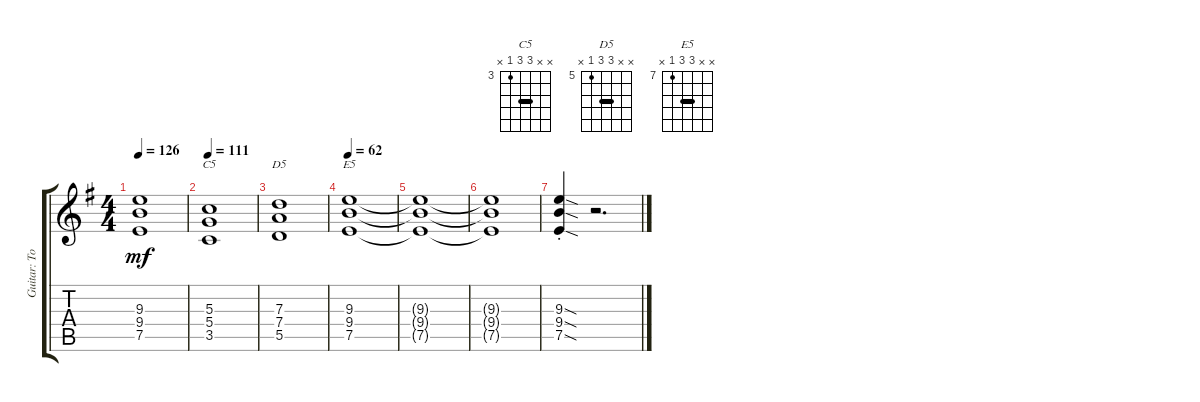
\track ("Guitar: Tony" "Guitar: To") {instrument distortionguitar}
\staff {score tabs}
\tuning (E4 B3 G3 D3 A2 E2) {hide}
\chord ("C5" x x 5 5 3 x) {firstfret 3 barre 5}
\chord ("D5" x x 7 7 5 x) {firstfret 5 barre 7}
\chord ("E5" x x 9 9 7 x) {firstfret 7 barre 9}
\ts (4 4)
\tempo 126
\clef g2
\ks g
(9.3{t} 9.4{t} 7.5{t}).1{dy mf} |
\tempo 111
(5.3 5.4 3.5).1{ch "C5"} |
(7.3 7.4 5.5).1{ch "D5"} |
\tempo 62
(9.3 9.4 7.5).1{ch "E5"} |
(9.3{t} 9.4{t} 7.5{t}).1 |
(9.3{t} 9.4{t} 7.5{t}).1 |
(9.3{sod st} 9.4{sod st} 7.5{sod st}).4 r.2{d}
